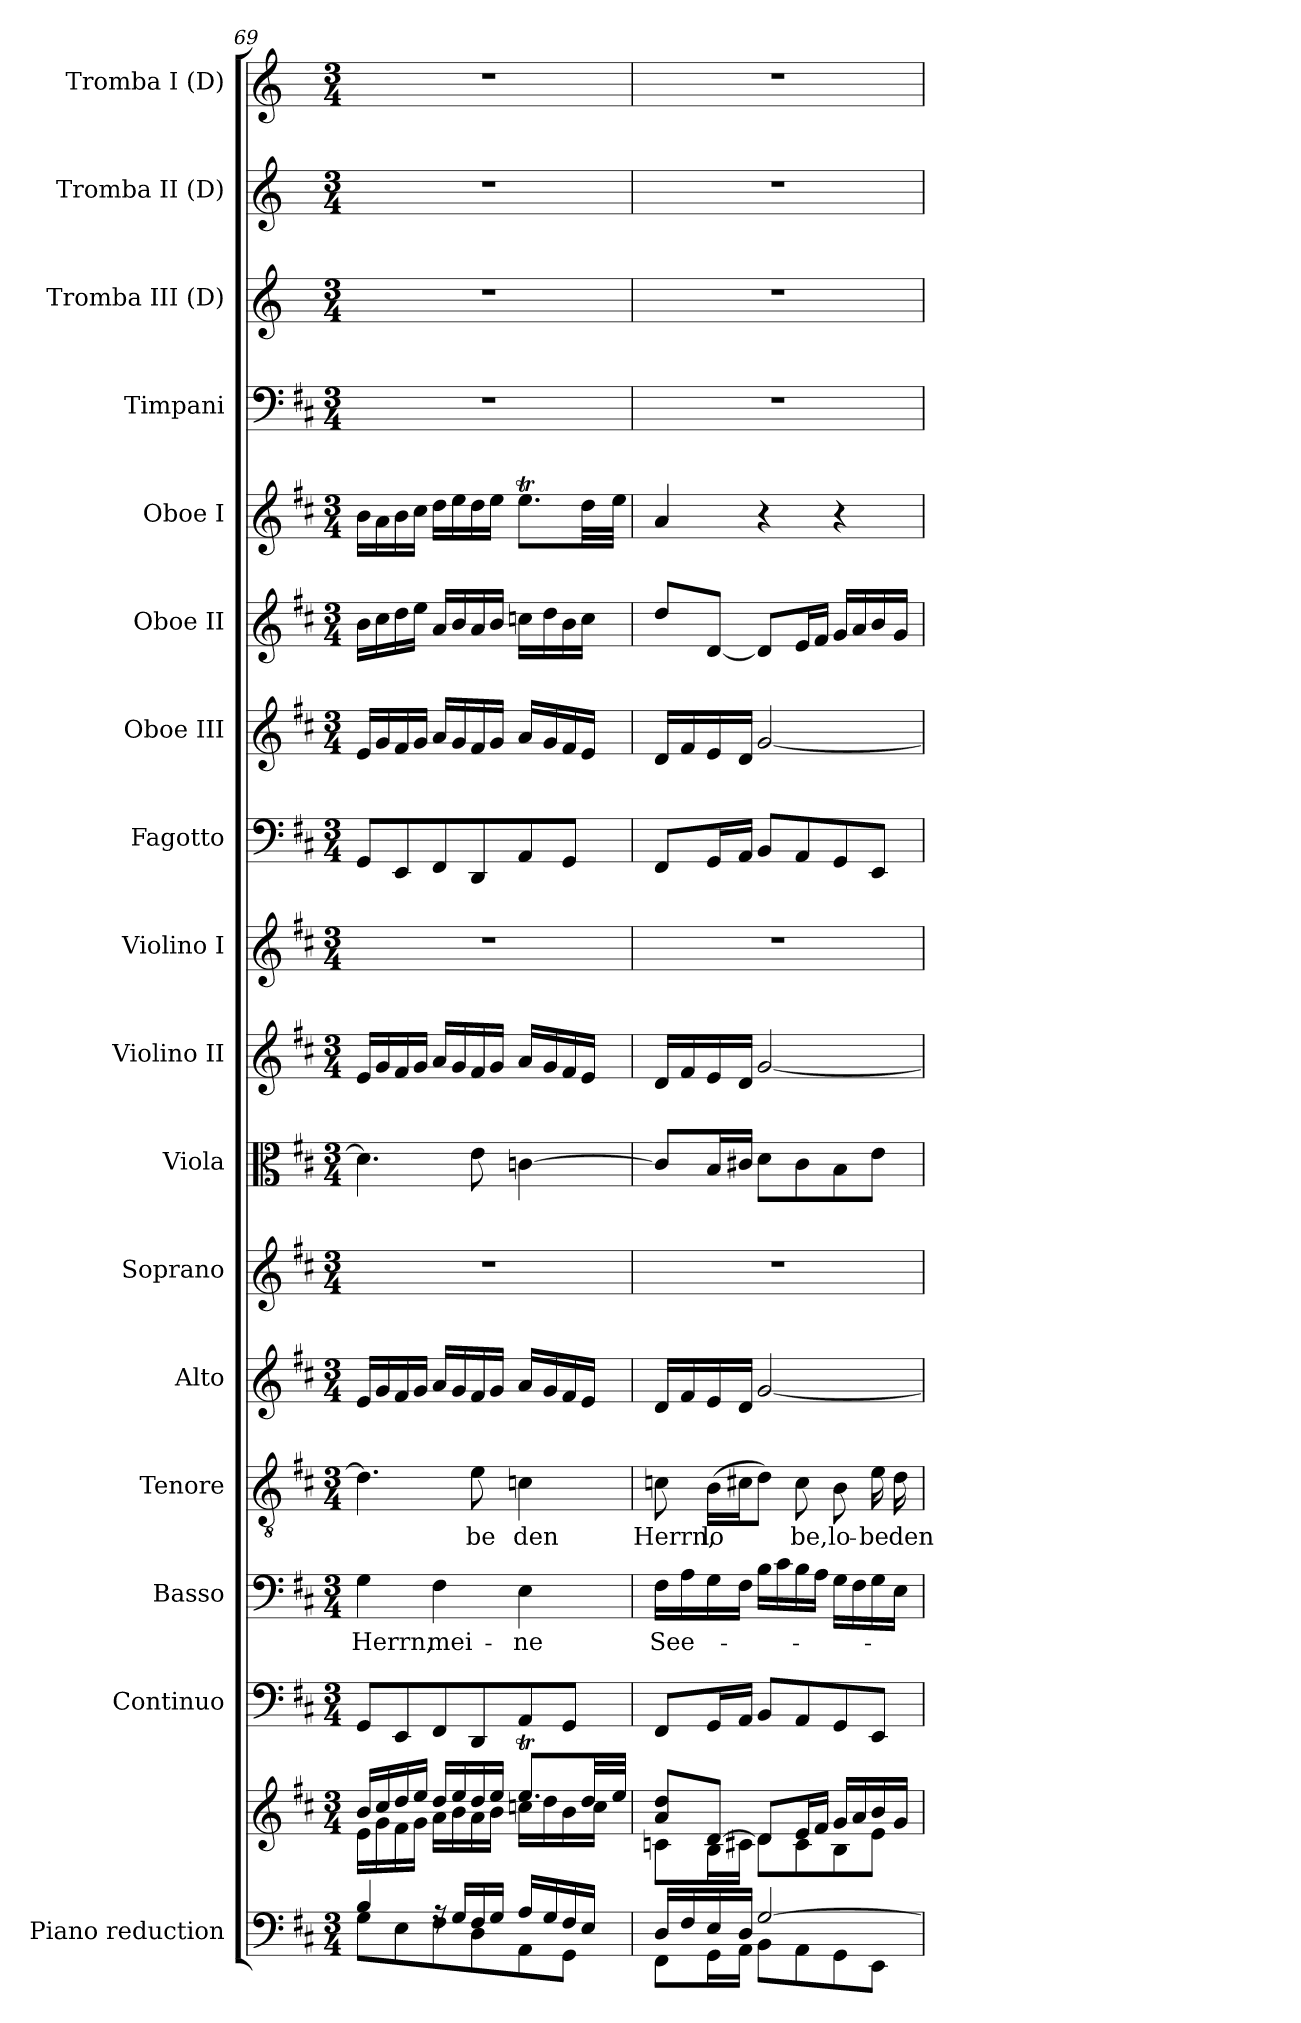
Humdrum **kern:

**kern	**kern	**kern	**kern	**text	**kern	**text	**kern	**kern	**kern	**kern	**kern	**kern	**kern	**kern	**kern	**kern	**kern	**kern	**kern
*part17	*part17	*part16	*part15	*part15	*part14	*part14	*part13	*part12	*part11	*part10	*part9	*part8	*part7	*part6	*part5	*part4	*part3	*part2	*part1
*staff18	*staff17	*staff16	*staff15	*staff15	*staff14	*staff14	*staff13	*staff12	*staff11	*staff10	*staff9	*staff8	*staff7	*staff6	*staff5	*staff4	*staff3	*staff2	*staff1
*I"Piano reduction	*	*I"Continuo	*I"Basso	*	*I"Tenore	*	*I"Alto	*I"Soprano	*I"Viola	*I"Violino II	*I"Violino I	*I"Fagotto	*I"Oboe III	*I"Oboe II	*I"Oboe I	*I"Timpani	*I"Tromba III (D)	*I"Tromba II (D)	*I"Tromba I (D)
*I'Pno	*	*	*	*	*	*	*	*	*	*	*	*	*I'Ob	*I'Ob	*I'Ob	*I'Timp	*	*	*
*clefF4	*clefG2	*clefF4	*clefF4	*	*clefGv2	*	*clefG2	*clefG2	*clefC3	*clefG2	*clefG2	*clefF4	*clefG2	*clefG2	*clefG2	*clefF4	*clefG2	*clefG2	*clefG2
*	*	*	*	*	*	*	*	*	*	*	*	*	*	*	*	*	*ITrd-1c-2	*ITrd-1c-2	*ITrd-1c-2
*k[f#c#]	*k[f#c#]	*k[f#c#]	*k[f#c#]	*	*k[f#c#]	*	*k[f#c#]	*k[f#c#]	*k[f#c#]	*k[f#c#]	*k[f#c#]	*k[f#c#]	*k[f#c#]	*k[f#c#]	*k[f#c#]	*k[f#c#]	*k[f#c#]	*k[f#c#]	*k[f#c#]
*M3/4	*M3/4	*M3/4	*M3/4	*	*M3/4	*	*M3/4	*M3/4	*M3/4	*M3/4	*M3/4	*M3/4	*M3/4	*M3/4	*M3/4	*M3/4	*M3/4	*M3/4	*M3/4
=69	=69	=69	=69	=69	=69	=69	=69	=69	=69	=69	=69	=69	=69	=69	=69	=69	=69	=69	=69
*^	*^	*	*	*	*	*	*	*	*	*	*	*	*	*	*	*	*	*	*
!	!	!	!	!	!	!LO:LY:b	!	!	!	!	!	!	!	!	!	!	!	!	!	!	!
4B/	8G\L	16b/LL	16e\LL	8GG/L	4G\	Herrn,	4.d\]	.	16e/LL	2.r	4.d\]	16e/LL	2.r	8GG/L	16e/LL	16b\LL	16b\LL	2.r	2.r	2.r	2.r
.	.	16cc#/	16g\	.	.	.	.	.	16g/	.	.	16g/	.	.	16g/	16cc#\	16a\	.	.	.	.
.	8E\	16dd/	16f#\	8EE/	.	.	.	.	16f#/	.	.	16f#/	.	8EE/	16f#/	16dd\	16b\	.	.	.	.
.	.	16ee/JJ	16g\JJ	.	.	.	.	.	16g/JJ	.	.	16g/JJ	.	.	16g/JJ	16ee\JJ	16cc#\JJ	.	.	.	.
!	!	!	!	!	!	!LO:LY:b	!	!	!	!	!	!	!	!	!	!	!	!	!	!	!
16rA	8F#\	16dd/LL	16a\LL	8FF#/	4F#\	mei-	.	.	16a/LL	.	.	16a/LL	.	8FF#/	16a/LL	16a/LL	16dd\LL	.	.	.	.
16G/LL	.	16ee/	16b\	.	.	.	.	.	16g/	.	.	16g/	.	.	16g/	16b/	16ee\	.	.	.	.
!	!	!	!	!	!	!	!	!LO:LY:b	!	!	!	!	!	!	!	!	!	!	!	!	!
16F#/	8D\	16dd/	16a\	8DD/	.	.	8e\	be	16f#/	.	8e\	16f#/	.	8DD/	16f#/	16a/	16dd\	.	.	.	.
16G/JJ	.	16ee/JJ	16b\JJ	.	.	.	.	.	16g/JJ	.	.	16g/JJ	.	.	16g/JJ	16b/JJ	16ee\JJ	.	.	.	.
!	!	!	!	!	!	!LO:LY:b	!	!LO:LY:b	!	!	!	!	!	!	!	!	!	!	!	!	!
16A/LL	8AA\	8.eeT/L	16ccn\LL	8AA/	4E\	ne	4cn\	den	16a/LL	.	[4cn\	16a/LL	.	8AA/	16a/LL	16ccn\LL	8.eeT\L	.	.	.	.
16G/	.	.	16dd\	.	.	.	.	.	16g/	.	.	16g/	.	.	16g/	16dd\	.	.	.	.	.
16F#/	8GG\J	.	16b\	8GG/J	.	.	.	.	16f#/	.	.	16f#/	.	8GG/J	16f#/	16b\	.	.	.	.	.
16E/JJ	.	32dd/LL	16cc\JJ	.	.	.	.	.	16e/JJ	.	.	16e/JJ	.	.	16e/JJ	16cc\JJ	32dd\LL	.	.	.	.
.	.	32ee/JJJ	.	.	.	.	.	.	.	.	.	.	.	.	.	.	32ee\JJJ	.	.	.	.
=70	=70	=70	=70	=70	=70	=70	=70	=70	=70	=70	=70	=70	=70	=70	=70	=70	=70	=70	=70	=70	=70
!	!	!	!	!	!	!LO:LY:b	!	!LO:LY:b	!	!	!	!	!	!	!	!	!	!	!	!	!
16D/LL	8FF#\L	8a/ 8dd/L	8cn\L	8FF#/L	16F#\LL	See-	8cn\	Herrn,	16d/LL	2.r	8c/L]	16d/LL	2.r	8FF#/L	16d/LL	8dd/L	4a/	2.r	2.r	2.r	2.r
16F#/	.	.	.	.	16A\	.	.	.	16f#/	.	.	16f#/	.	.	16f#/	.	.	.	.	.	.
!	!	!	!	!	!	!	!	!LO:LY:b	!	!	!	!	!	!	!	!	!	!	!	!	!
16E/	16GG\L	[8d/J	16B\L	16GG/L	16G\	.	(>16B\LL	lo	16e/	.	16B/L	16e/	.	16GG/L	16e/	[8d/J	.	.	.	.	.
16D/JJ	16AA\JJ	.	16c#X\JJ	16AA/JJ	16F#\JJ	.	16c#X\J	.	16d/JJ	.	16c#X/JJ	16d/JJ	.	16AA/JJ	16d/JJ	.	.	.	.	.	.
[2G/	8BB\L	8d/L]	8d\L	8BB/L	16B\LL	.	8d\J)	.	[2g/	.	8d\L	[2g/	.	8BB/L	[2g/	8d/L]	4r	.	.	.	.
.	.	.	.	.	16c#\	.	.	.	.	.	.	.	.	.	.	.	.	.	.	.	.
!	!	!	!	!	!	!	!	!LO:LY:b	!	!	!	!	!	!	!	!	!	!	!	!	!
.	8AA\	16e/L	8c#\	8AA/	16B\	.	8c#\	be,	.	.	8c#\	.	.	8AA/	.	16e/L	.	.	.	.	.
.	.	16f#/JJ	.	.	16A\JJ	.	.	.	.	.	.	.	.	.	.	16f#/JJ	.	.	.	.	.
!	!	!	!	!	!	!	!	!LO:LY:b	!	!	!	!	!	!	!	!	!	!	!	!	!
.	8GG\	16g/LL	8B\	8GG/	16G\LL	.	8B\	lo-	.	.	8B\	.	.	8GG/	.	16g/LL	4r	.	.	.	.
.	.	16a/	.	.	16F#\	.	.	.	.	.	.	.	.	.	.	16a/	.	.	.	.	.
!	!	!	!	!	!	!	!	!LO:LY:b	!	!	!	!	!	!	!	!	!	!	!	!	!
.	8EE\J	16b/	8e\J	8EE/J	16G\	.	16e\	be	.	.	8e\J	.	.	8EE/J	.	16b/	.	.	.	.	.
!	!	!	!	!	!	!	!	!LO:LY:b	!	!	!	!	!	!	!	!	!	!	!	!	!
.	.	16g/JJ	.	.	16E\JJ	.	16d\	den	.	.	.	.	.	.	.	16g/JJ	.	.	.	.	.
*v	*v	*	*	*	*	*	*	*	*	*	*	*	*	*	*	*	*	*	*	*	*
*	*v	*v	*	*	*	*	*	*	*	*	*	*	*	*	*	*	*	*	*	*
=	=	=	=	=	=	=	=	=	=	=	=	=	=	=	=	=	=	=	=
*-	*-	*-	*-	*-	*-	*-	*-	*-	*-	*-	*-	*-	*-	*-	*-	*-	*-	*-	*-
